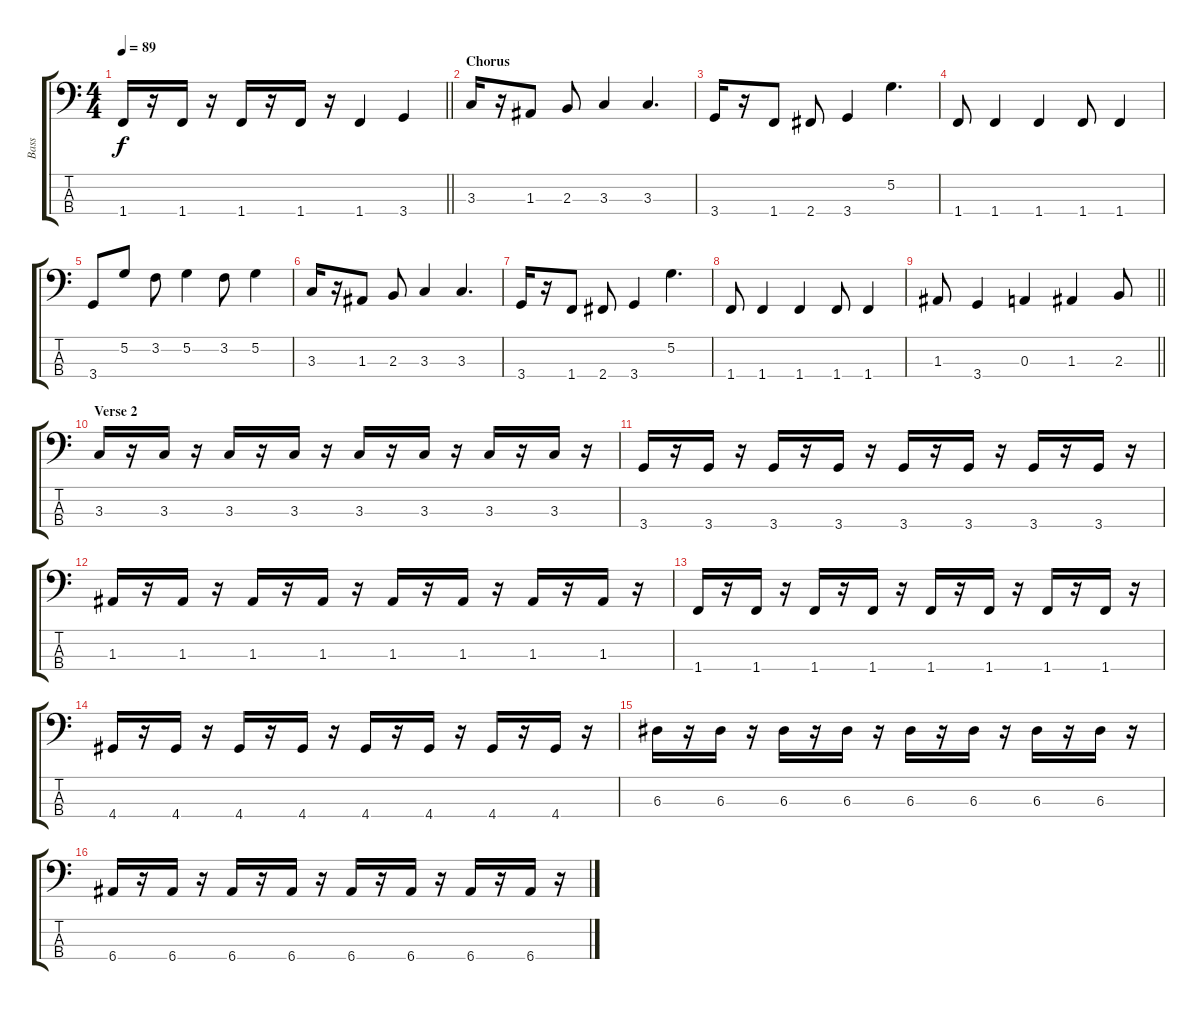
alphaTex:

\track ("Bass" "Bass") {instrument electricbasspick}
\staff {score tabs}
\tuning (G2 D2 A1 E1) {hide}
\ts (4 4)
\tempo 89
\clef f4
\barLineRight lightlight
\ks c
1.4.16{dy f} r.16 1.4.16 r.16 1.4.16 r.16 1.4.16 r.16 1.4.4 3.4.4 |
\section ("" "Chorus")
3.3.16 r.16 1.3.8 2.3.8 3.3.4 3.3.4{d} |
3.4.16 r.16 1.4.8 2.4.8 3.4.4 5.2.4{d} |
1.4.8 1.4.4 1.4.4 1.4.8 1.4.4 |
3.4.8 5.2.8 3.2.8 5.2.4 3.2.8 5.2.4 |
3.3.16 r.16 1.3.8 2.3.8 3.3.4 3.3.4{d} |
3.4.16 r.16 1.4.8 2.4.8 3.4.4 5.2.4{d} |
1.4.8 1.4.4 1.4.4 1.4.8 1.4.4 |
\barLineRight lightlight
1.3.8 3.4.4 0.3.4 1.3.4 2.3.8 |
\section ("" "Verse 2")
3.3.16 r.16 3.3.16 r.16 3.3.16 r.16 3.3.16 r.16 3.3.16 r.16 3.3.16 r.16 3.3.16 r.16 3.3.16 r.16 |
3.4.16 r.16 3.4.16 r.16 3.4.16 r.16 3.4.16 r.16 3.4.16 r.16 3.4.16 r.16 3.4.16 r.16 3.4.16 r.16 |
1.3.16 r.16 1.3.16 r.16 1.3.16 r.16 1.3.16 r.16 1.3.16 r.16 1.3.16 r.16 1.3.16 r.16 1.3.16 r.16 |
1.4.16 r.16 1.4.16 r.16 1.4.16 r.16 1.4.16 r.16 1.4.16 r.16 1.4.16 r.16 1.4.16 r.16 1.4.16 r.16 |
4.4.16 r.16 4.4.16 r.16 4.4.16 r.16 4.4.16 r.16 4.4.16 r.16 4.4.16 r.16 4.4.16 r.16 4.4.16 r.16 |
6.3.16 r.16 6.3.16 r.16 6.3.16 r.16 6.3.16 r.16 6.3.16 r.16 6.3.16 r.16 6.3.16 r.16 6.3.16 r.16 |
6.4.16 r.16 6.4.16 r.16 6.4.16 r.16 6.4.16 r.16 6.4.16 r.16 6.4.16 r.16 6.4.16 r.16 6.4.16 r.16
